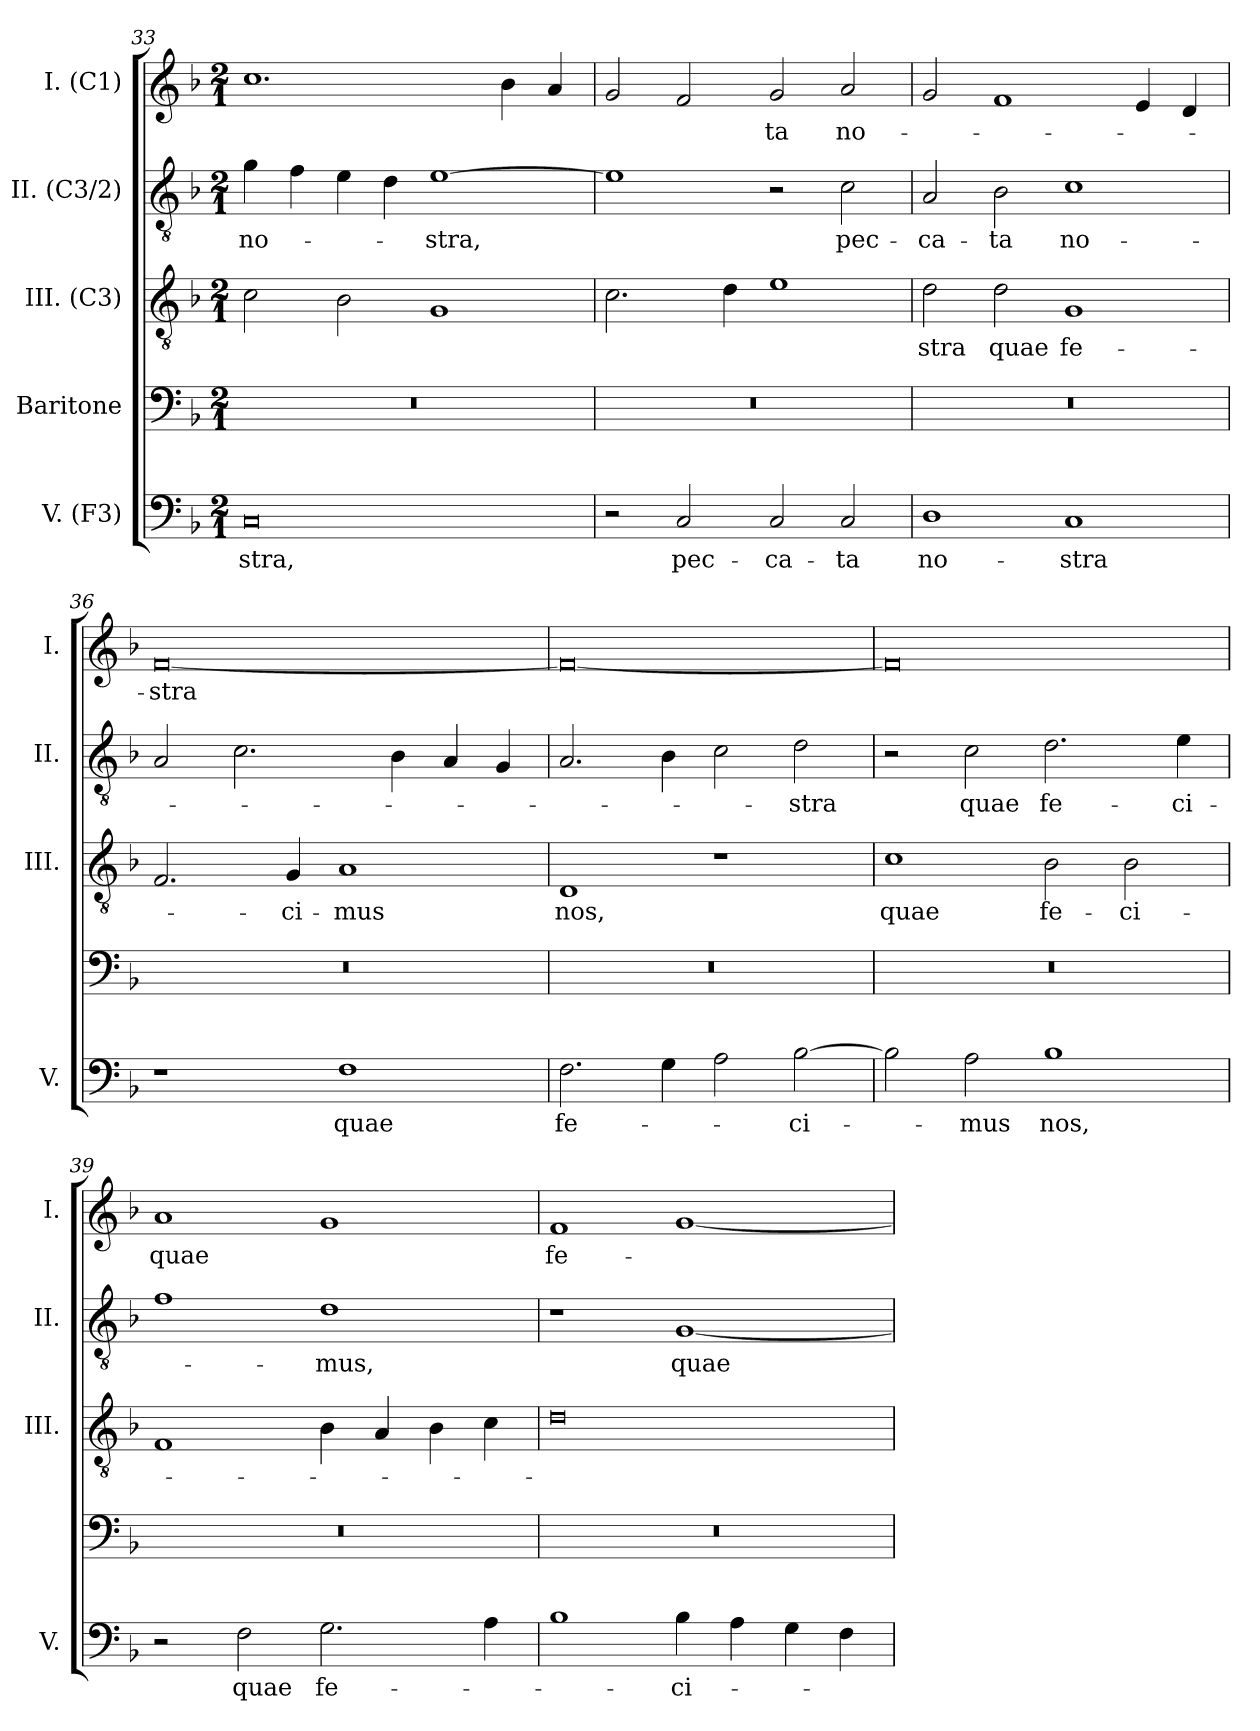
**kern	**text	**kern	**kern	**text	**kern	**text	**kern	**text
*part5	*part5	*part4	*part3	*part3	*part2	*part2	*part1	*part1
*staff5	*staff5	*staff4	*staff3	*staff3	*staff2	*staff2	*staff1	*staff1
*I"V. (F3)	*	*I"Baritone	*I"III. (C3)	*	*I"II. (C3/2)	*	*I"I. (C1)	*
*I'V.	*	*	*I'III.	*	*I'II.	*	*I'I.	*
*clefF4	*	*clefF4	*clefGv2	*	*clefGv2	*	*clefG2	*
*	*	*	*ITrd7c12	*	*ITrd7c12	*	*	*
*k[b-]	*	*k[b-]	*k[b-]	*	*k[b-]	*	*k[b-]	*
*F:	*	*F:	*F:	*	*F:	*	*F:	*
*M2/1	*	*M2/1	*M2/1	*	*M2/1	*	*M2/1	*
=33	=33	=33	=33	=33	=33	=33	=33	=33
!	!LO:LY:b:color=#000000	!LO:N:vis=1	!	!	!	!	!	!
!	!	!	!	!	!	!LO:LY:b:color=#000000	!	!
0Ci	-stra,	0r	2Ci\	.	4Gi\	no-	1.cci	.
.	.	.	.	.	4Fi\	.	.	.
.	.	.	2BB-i\	.	4Ei\	.	.	.
.	.	.	.	.	4Di\	.	.	.
!	!	!	!	!	!	!LO:LY:b:color=#000000	!	!
.	.	.	1GGi	.	[1Ei	-stra,	.	.
.	.	.	.	.	.	.	4b-i\	.
.	.	.	.	.	.	.	4ai/	.
=34	=34	=34	=34	=34	=34	=34	=34	=34
!	!	!LO:N:vis=1	!	!	!	!	!	!
2r	.	0r	2.Ci\	.	1Ei]	.	2gi/	.
!	!LO:LY:b:color=#000000	!	!	!	!	!	!	!
2Ci/	pec-	.	.	.	.	.	2fi/	.
.	.	.	4Di\	.	.	.	.	.
!	!LO:LY:b:color=#000000	!	!	!	!	!	!	!
!	!	!	!	!	!	!	!	!LO:LY:b:color=#000000
2Ci/	-ca-	.	1Ei	.	2r	.	2gi/	-ta
!	!LO:LY:b:color=#000000	!	!	!	!	!	!	!
!	!	!	!	!	!	!LO:LY:b:color=#000000	!	!
!	!	!	!	!	!	!	!	!LO:LY:b:color=#000000
2Ci/	-ta	.	.	.	2Ci\	pec-	2ai/	no-
=35	=35	=35	=35	=35	=35	=35	=35	=35
!	!LO:LY:b:color=#000000	!LO:N:vis=1	!	!	!	!	!	!
!	!	!	!	!LO:LY:b:color=#000000	!	!	!	!
!	!	!	!	!	!	!LO:LY:b:color=#000000	!	!
1Di	no-	0r	2Di\	-stra	2AAi/	-ca-	2gi/	.
!	!	!	!	!LO:LY:b:color=#000000	!	!	!	!
!	!	!	!	!	!	!LO:LY:b:color=#000000	!	!
.	.	.	2Di\	quae	2BB-i\	-ta	1fi	.
!	!LO:LY:b:color=#000000	!	!	!	!	!	!	!
!	!	!	!	!LO:LY:b:color=#000000	!	!	!	!
!	!	!	!	!	!	!LO:LY:b:color=#000000	!	!
1Ci	-stra	.	1GGi	fe-	1Ci	no-	.	.
.	.	.	.	.	.	.	4ei/	.
.	.	.	.	.	.	.	4di/	.
=36	=36	=36	=36	=36	=36	=36	=36	=36
!	!	!LO:N:vis=1	!	!	!	!	!	!
!	!	!	!	!	!	!	!	!LO:LY:b:color=#000000
1r	.	0r	2.FFi/	.	2AAi/	.	[0fi	-stra
.	.	.	.	.	2.Ci\	.	.	.
!	!	!	!	!LO:LY:b:color=#000000	!	!	!	!
.	.	.	4GGi/	-ci-	.	.	.	.
!	!LO:LY:b:color=#000000	!	!	!	!	!	!	!
!	!	!	!	!LO:LY:b:color=#000000	!	!	!	!
1Fi	quae	.	1AAi	-mus	.	.	.	.
.	.	.	.	.	4BB-i\	.	.	.
.	.	.	.	.	4AAi/	.	.	.
.	.	.	.	.	4GGi/	.	.	.
!!LO:LB:g=z
=37	=37	=37	=37	=37	=37	=37	=37	=37
!	!LO:LY:b:color=#000000	!LO:N:vis=1	!	!	!	!	!	!
!	!	!	!	!LO:LY:b:color=#000000	!	!	!	!
2.Fi\	fe-	0r	1DDi	nos,	2.AAi/	.	0fi_	.
4Gi\	.	.	.	.	4BB-i\	.	.	.
2Ai\	.	.	1r	.	2Ci\	.	.	.
!	!LO:LY:b:color=#000000	!	!	!	!	!	!	!
!	!	!	!	!	!	!LO:LY:b:color=#000000	!	!
[2B-i\	-ci-	.	.	.	2Di\	-stra	.	.
=38	=38	=38	=38	=38	=38	=38	=38	=38
!	!	!LO:N:vis=1	!	!	!	!	!	!
!	!	!	!	!LO:LY:b:color=#000000	!	!	!	!
2B-i\]	.	0r	1Ci	quae	2r	.	0fi]	.
!	!LO:LY:b:color=#000000	!	!	!	!	!	!	!
!	!	!	!	!	!	!LO:LY:b:color=#000000	!	!
2Ai\	-mus	.	.	.	2Ci\	quae	.	.
!	!LO:LY:b:color=#000000	!	!	!	!	!	!	!
!	!	!	!	!LO:LY:b:color=#000000	!	!	!	!
!	!	!	!	!	!	!LO:LY:b:color=#000000	!	!
1B-i	nos,	.	2BB-i\	fe-	2.Di\	fe-	.	.
!	!	!	!	!LO:LY:b:color=#000000	!	!	!	!
.	.	.	2BB-i\	-ci-	.	.	.	.
!	!	!	!	!	!	!LO:LY:b:color=#000000	!	!
.	.	.	.	.	4Ei\	-ci-	.	.
=39	=39	=39	=39	=39	=39	=39	=39	=39
!	!	!LO:N:vis=1	!	!	!	!	!	!
!	!	!	!	!	!	!	!	!LO:LY:b:color=#000000
2r	.	0r	1FFi	.	1Fi	.	1ai	quae
!	!LO:LY:b:color=#000000	!	!	!	!	!	!	!
2Fi\	quae	.	.	.	.	.	.	.
!	!LO:LY:b:color=#000000	!	!	!	!	!	!	!
!	!	!	!	!	!	!LO:LY:b:color=#000000	!	!
2.Gi\	fe-	.	4BB-i\	.	1Di	-mus,	1gi	.
.	.	.	4AAi/	.	.	.	.	.
.	.	.	4BB-i\	.	.	.	.	.
4Ai\	.	.	4Ci\	.	.	.	.	.
=40	=40	=40	=40	=40	=40	=40	=40	=40
!	!	!LO:N:vis=1	!	!	!	!	!	!
!	!	!	!	!	!	!	!	!LO:LY:b:color=#000000
1B-i	.	0r	0Di	.	1r	.	1fi	fe-
!	!LO:LY:b:color=#000000	!	!	!	!	!	!	!
!	!	!	!	!	!	!LO:LY:b:color=#000000	!	!
4B-i\	-ci-	.	.	.	[1GGi	quae	[1gi	.
4Ai\	.	.	.	.	.	.	.	.
4Gi\	.	.	.	.	.	.	.	.
4Fi\	.	.	.	.	.	.	.	.
=	=	=	=	=	=	=	=	=
*-	*-	*-	*-	*-	*-	*-	*-	*-
